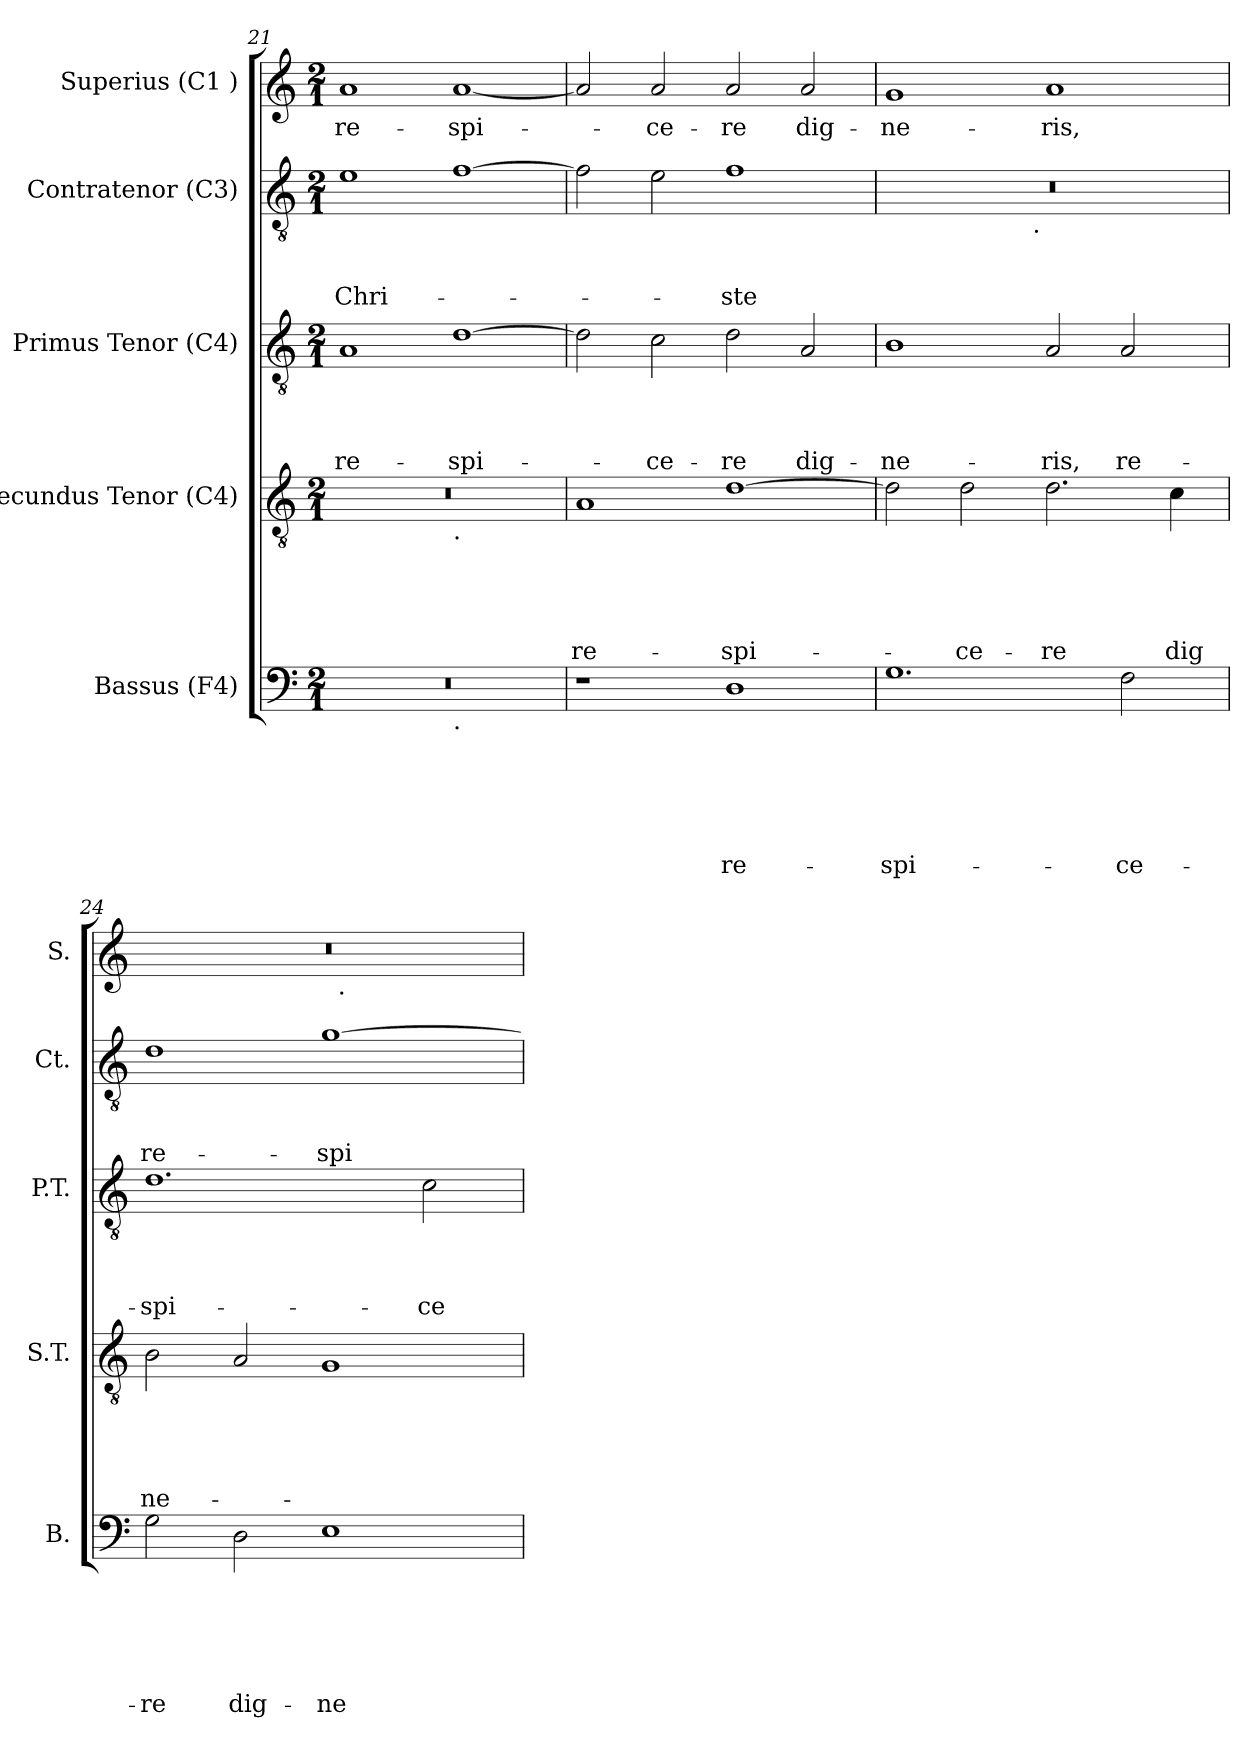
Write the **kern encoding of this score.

**kern	**text	**text	**text	**text	**text	**text	**kern	**text	**text	**text	**text	**text	**kern	**text	**text	**text	**text	**kern	**text	**text	**text	**kern	**text
*part5	*part5	*part5	*part5	*part5	*part5	*part5	*part4	*part4	*part4	*part4	*part4	*part4	*part3	*part3	*part3	*part3	*part3	*part2	*part2	*part2	*part2	*part1	*part1
*staff5	*staff5	*staff5	*staff5	*staff5	*staff5	*staff5	*staff4	*staff4	*staff4	*staff4	*staff4	*staff4	*staff3	*staff3	*staff3	*staff3	*staff3	*staff2	*staff2	*staff2	*staff2	*staff1	*staff1
*I"Bassus (F4)	*	*	*	*	*	*	*I"Secundus Tenor (C4)	*	*	*	*	*	*I"Primus Tenor (C4)	*	*	*	*	*I"Contratenor (C3)	*	*	*	*I"Superius (C1 )	*
*I'B.	*	*	*	*	*	*	*I'S.T.	*	*	*	*	*	*I'P.T.	*	*	*	*	*I'Ct.	*	*	*	*I'S.	*
*clefF4	*	*	*	*	*	*	*clefGv2	*	*	*	*	*	*clefGv2	*	*	*	*	*clefGv2	*	*	*	*clefG2	*
*k[]	*	*	*	*	*	*	*k[]	*	*	*	*	*	*k[]	*	*	*	*	*k[]	*	*	*	*k[]	*
*C:	*	*	*	*	*	*	*C:	*	*	*	*	*	*C:	*	*	*	*	*C:	*	*	*	*C:	*
*M2/1	*	*	*	*	*	*	*M2/1	*	*	*	*	*	*M2/1	*	*	*	*	*M2/1	*	*	*	*M2/1	*
=21	=21	=21	=21	=21	=21	=21	=21	=21	=21	=21	=21	=21	=21	=21	=21	=21	=21	=21	=21	=21	=21	=21	=21
!	!	!	!	!	!	!	!	!	!	!	!	!	!	!	!	!	!LO:LY:b	!	!	!	!LO:LY:b	!	!LO:LY:b
*^	*	*	*	*	*	*	*^	*	*	*	*	*	*	*	*	*	*	*	*	*	*	*	*
0r	1ryy	.	.	.	.	.	.	0r	1ryy	.	.	.	.	.	1A	.	.	.	-re-	1e	.	.	Chri-	1a	re-
!	!	!	!	!	!	!	!	!	!LO:TX:b:t=.	!	!	!	!	!	!	!	!	!	!	!	!	!	!	!	!
!	!LO:TX:b:t=.	!	!	!	!	!	!	!	!	!	!	!	!	!	!	!	!	!	!	!	!	!	!	!	!
!	!	!	!	!	!	!	!	!	!	!	!	!	!	!	!	!	!	!	!LO:LY:b	!	!	!	!	!	!LO:LY:b
.	1ryy	.	.	.	.	.	.	.	1ryy	.	.	.	.	.	[>1d	.	.	.	-spi-	[>1f	.	.	.	[<1a	-spi-
=22	=22	=22	=22	=22	=22	=22	=22	=22	=22	=22	=22	=22	=22	=22	=22	=22	=22	=22	=22	=22	=22	=22	=22	=22	=22
!	!	!	!	!	!	!	!	!	!	!	!	!	!	!LO:LY:b	!	!	!	!	!	!	!	!	!	!	!
*v	*v	*	*	*	*	*	*	*	*	*	*	*	*	*	*	*	*	*	*	*	*	*	*	*	*
*	*	*	*	*	*	*	*v	*v	*	*	*	*	*	*	*	*	*	*	*	*	*	*	*	*
1r	.	.	.	.	.	.	1A	.	.	.	.	re-	2d\]	.	.	.	.	2f\]	.	.	.	2a/]	.
!	!	!	!	!	!	!	!	!	!	!	!	!	!	!	!	!	!LO:LY:b	!	!	!	!	!	!LO:LY:b
.	.	.	.	.	.	.	.	.	.	.	.	.	2c\	.	.	.	-ce-	2e\	.	.	.	2a/	-ce-
!	!	!	!	!	!	!LO:LY:b	!	!	!	!	!	!LO:LY:b	!	!	!	!	!LO:LY:b	!	!	!	!LO:LY:b	!	!LO:LY:b
1D	.	.	.	.	.	re-	[>1d	.	.	.	.	-spi-	2d\	.	.	.	-re	1f	.	.	-ste	2a/	-re
!	!	!	!	!	!	!	!	!	!	!	!	!	!	!	!	!	!LO:LY:b	!	!	!	!	!	!LO:LY:b
.	.	.	.	.	.	.	.	.	.	.	.	.	2A/	.	.	.	dig-	.	.	.	.	2a/	dig-
=23	=23	=23	=23	=23	=23	=23	=23	=23	=23	=23	=23	=23	=23	=23	=23	=23	=23	=23	=23	=23	=23	=23	=23
!	!	!	!	!	!	!LO:LY:b	!	!	!	!	!	!	!	!	!	!	!LO:LY:b	!	!	!	!	!	!LO:LY:b
*	*	*	*	*	*	*	*	*	*	*	*	*	*	*	*	*	*	*^	*	*	*	*	*
1.G	.	.	.	.	.	-spi-	2d\]	.	.	.	.	.	1B	.	.	.	-ne-	0r	2ryy	.	.	.	1g	-ne-
!	!	!	!	!	!	!	!	!	!	!	!	!LO:LY:b	!	!	!	!	!	!	!	!	!	!	!	!
.	.	.	.	.	.	.	2d\	.	.	.	.	-ce-	.	.	.	.	.	.	4...ryy	.	.	.	.	.
!	!	!	!	!	!	!	!	!	!	!	!	!	!	!	!	!	!	!	!LO:TX:b:t=.	!	!	!	!	!
.	.	.	.	.	.	.	.	.	.	.	.	.	.	.	.	.	.	.	1ryy	.	.	.	.	.
!	!	!	!	!	!	!	!	!	!	!	!	!LO:LY:b	!	!	!	!	!LO:LY:b	!	!	!	!	!	!	!LO:LY:b
.	.	.	.	.	.	.	2.d\	.	.	.	.	-re	2A/	.	.	.	-ris,	.	.	.	.	.	1a	-ris,
!	!	!	!	!	!	!LO:LY:b	!	!	!	!	!	!	!	!	!	!	!LO:LY:b	!	!	!	!	!	!	!
2F\	.	.	.	.	.	-ce-	.	.	.	.	.	.	2A/	.	.	.	re-	.	.	.	.	.	.	.
!	!	!	!	!	!	!	!	!	!	!	!	!LO:LY:b	!	!	!	!	!	!	!	!	!	!	!	!
.	.	.	.	.	.	.	4c\	.	.	.	.	dig	.	.	.	.	.	.	.	.	.	.	.	.
.	.	.	.	.	.	.	.	.	.	.	.	.	.	.	.	.	.	.	32ryy	.	.	.	.	.
!!LO:LB:g=z
=24	=24	=24	=24	=24	=24	=24	=24	=24	=24	=24	=24	=24	=24	=24	=24	=24	=24	=24	=24	=24	=24	=24	=24	=24
!	!	!	!	!	!	!LO:LY:b	!	!	!	!	!	!LO:LY:b	!	!	!	!	!LO:LY:b	!	!	!	!	!LO:LY:b	!	!
*	*	*	*	*	*	*	*	*	*	*	*	*	*	*	*	*	*	*v	*v	*	*	*	*^	*
2G\	.	.	.	.	.	-re	2B\	.	.	.	.	ne-	1.d	.	.	.	-spi-	1d	.	.	re-	0r	1ryy	.
!	!	!	!	!	!	!LO:LY:b	!	!	!	!	!	!	!	!	!	!	!	!	!	!	!	!	!	!
2D\	.	.	.	.	.	dig-	2A/	.	.	.	.	.	.	.	.	.	.	.	.	.	.	.	.	.
!	!	!	!	!	!	!LO:LY:b	!	!	!	!	!	!	!	!	!	!	!	!	!	!	!LO:LY:b	!	!	!
1E	.	.	.	.	.	-ne-	1G	.	.	.	.	.	.	.	.	.	.	[>1g	.	.	-spi-	.	32ryy	.
!	!	!	!	!	!	!	!	!	!	!	!	!	!	!	!	!	!	!	!	!	!	!	!LO:TX:b:t=.	!
.	.	.	.	.	.	.	.	.	.	.	.	.	.	.	.	.	.	.	.	.	.	.	2ryy	.
!	!	!	!	!	!	!	!	!	!	!	!	!	!	!	!	!	!LO:LY:b	!	!	!	!	!	!	!
.	.	.	.	.	.	.	.	.	.	.	.	.	2c\	.	.	.	-ce-	.	.	.	.	.	.	.
.	.	.	.	.	.	.	.	.	.	.	.	.	.	.	.	.	.	.	.	.	.	.	4...ryy	.
*	*	*	*	*	*	*	*	*	*	*	*	*	*	*	*	*	*	*	*	*	*	*v	*v	*
=	=	=	=	=	=	=	=	=	=	=	=	=	=	=	=	=	=	=	=	=	=	=	=
*-	*-	*-	*-	*-	*-	*-	*-	*-	*-	*-	*-	*-	*-	*-	*-	*-	*-	*-	*-	*-	*-	*-	*-
